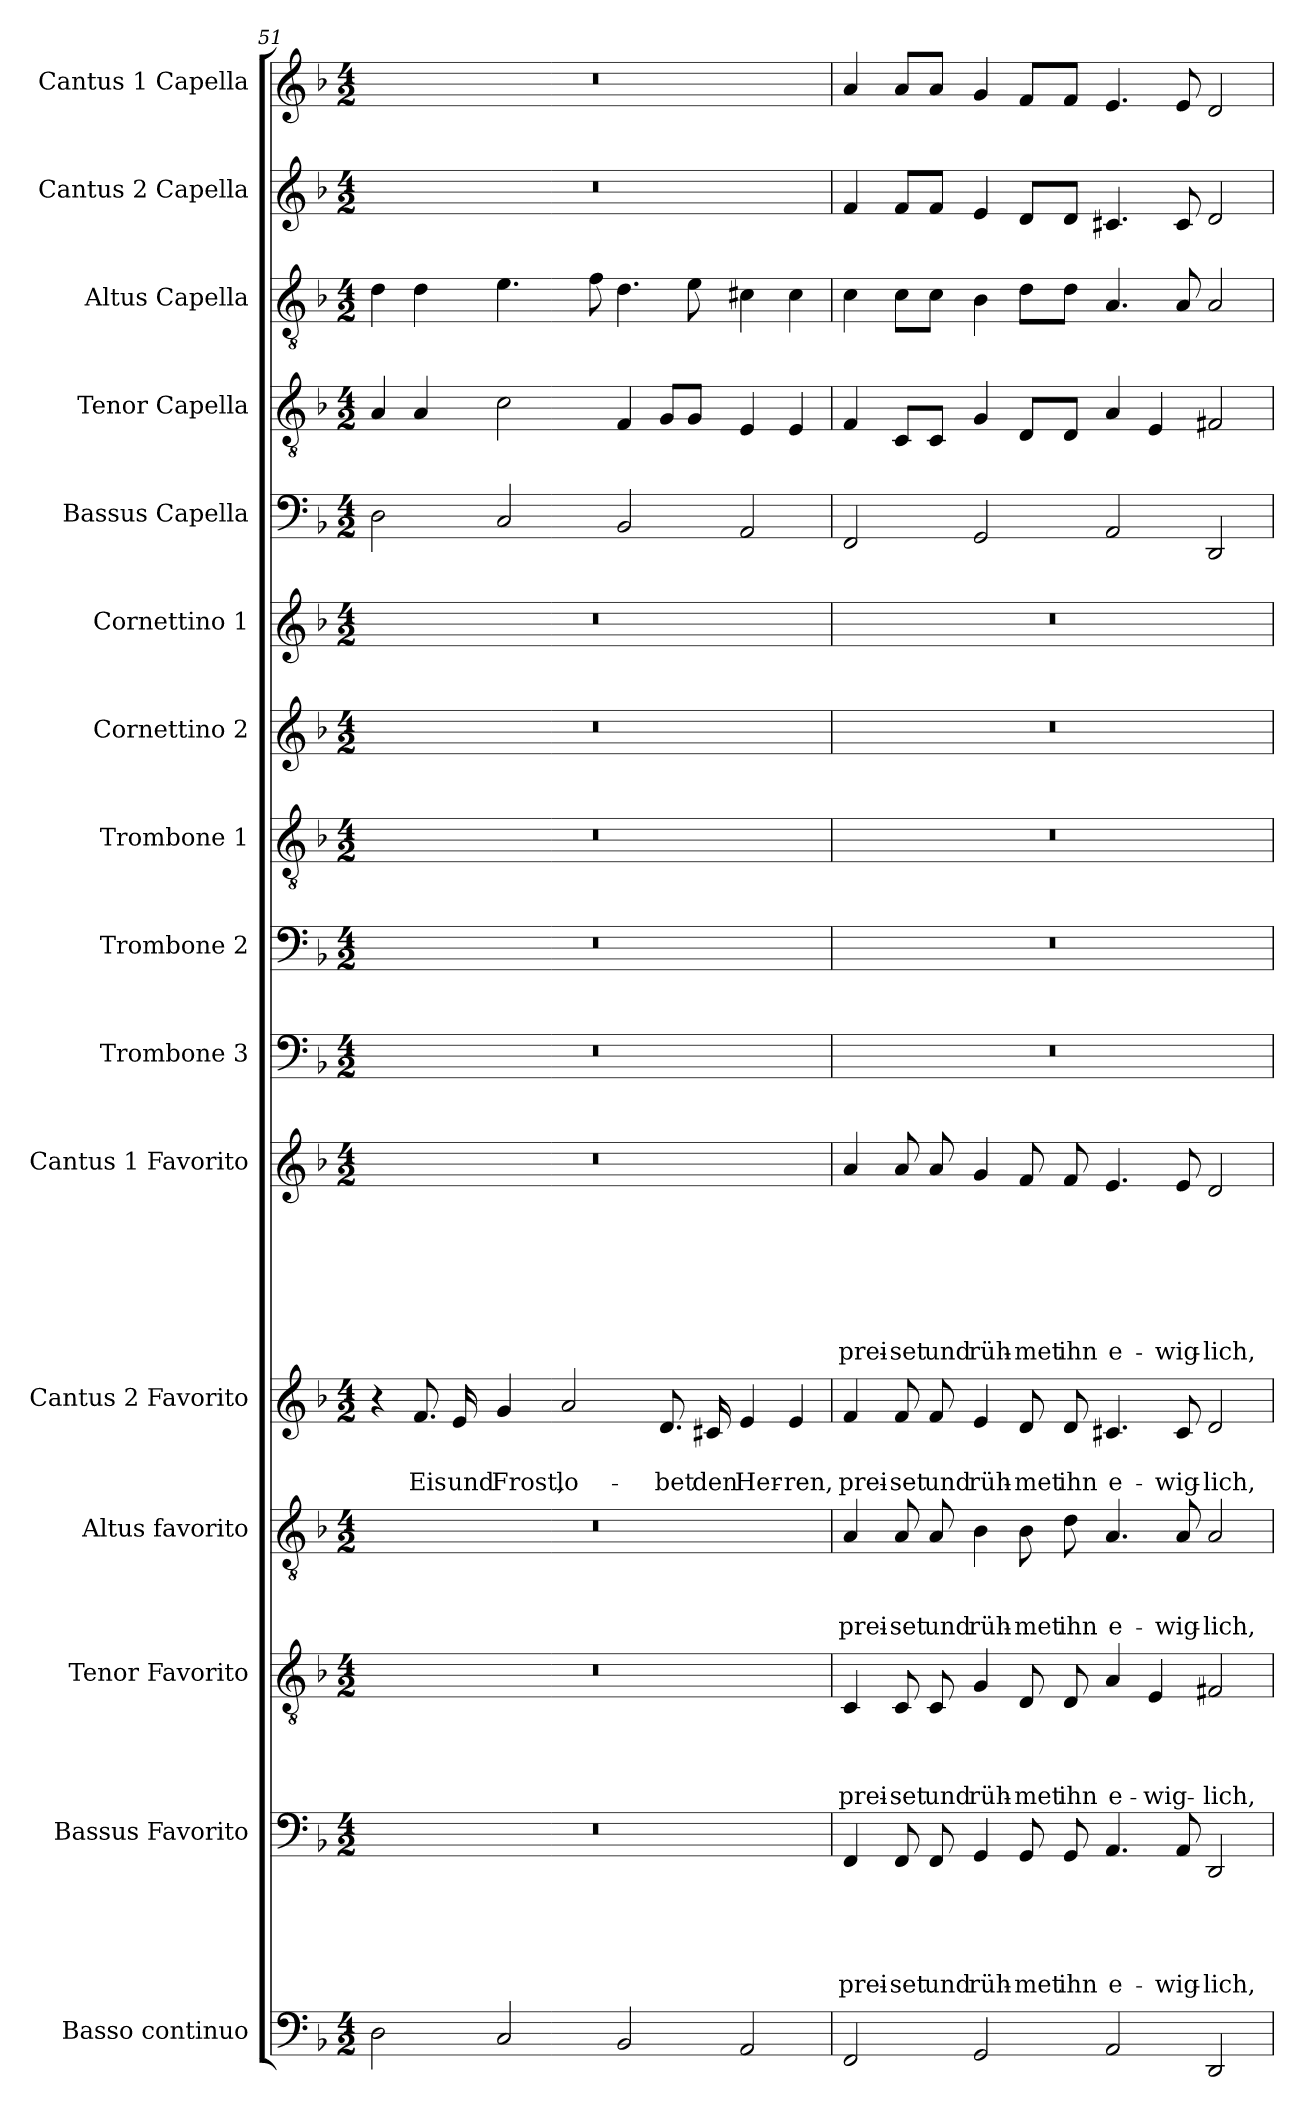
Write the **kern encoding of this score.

**kern	**kern	**text	**text	**text	**text	**text	**kern	**text	**text	**text	**text	**kern	**text	**text	**text	**kern	**text	**text	**kern	**text	**text	**text	**text	**text	**text	**text	**kern	**kern	**kern	**kern	**kern	**kern	**kern	**kern	**kern	**kern
*part16	*part15	*part15	*part15	*part15	*part15	*part15	*part14	*part14	*part14	*part14	*part14	*part13	*part13	*part13	*part13	*part12	*part12	*part12	*part11	*part11	*part11	*part11	*part11	*part11	*part11	*part11	*part10	*part9	*part8	*part7	*part6	*part5	*part4	*part3	*part2	*part1
*staff16	*staff15	*staff15	*staff15	*staff15	*staff15	*staff15	*staff14	*staff14	*staff14	*staff14	*staff14	*staff13	*staff13	*staff13	*staff13	*staff12	*staff12	*staff12	*staff11	*staff11	*staff11	*staff11	*staff11	*staff11	*staff11	*staff11	*staff10	*staff9	*staff8	*staff7	*staff6	*staff5	*staff4	*staff3	*staff2	*staff1
*I"Basso continuo	*I"Bassus Favorito	*	*	*	*	*	*I"Tenor Favorito	*	*	*	*	*I"Altus favorito	*	*	*	*I"Cantus 2 Favorito	*	*	*I"Cantus 1 Favorito	*	*	*	*	*	*	*	*I"Trombone 3	*I"Trombone 2	*I"Trombone 1	*I"Cornettino 2	*I"Cornettino 1	*I"Bassus Capella	*I"Tenor Capella	*I"Altus Capella	*I"Cantus 2 Capella	*I"Cantus 1 Capella
!!LO:PB:g=z
*clefF4	*clefF4	*	*	*	*	*	*clefGv2	*	*	*	*	*clefGv2	*	*	*	*clefG2	*	*	*clefG2	*	*	*	*	*	*	*	*clefF4	*clefF4	*clefGv2	*clefG2	*clefG2	*clefF4	*clefGv2	*clefGv2	*clefG2	*clefG2
*k[b-]	*k[b-]	*	*	*	*	*	*k[b-]	*	*	*	*	*k[b-]	*	*	*	*k[b-]	*	*	*k[b-]	*	*	*	*	*	*	*	*k[b-]	*k[b-]	*k[b-]	*k[b-]	*k[b-]	*k[b-]	*k[b-]	*k[b-]	*k[b-]	*k[b-]
*F:	*F:	*	*	*	*	*	*F:	*	*	*	*	*F:	*	*	*	*F:	*	*	*F:	*	*	*	*	*	*	*	*F:	*F:	*F:	*F:	*F:	*F:	*F:	*F:	*F:	*F:
*M4/2	*M4/2	*	*	*	*	*	*M4/2	*	*	*	*	*M4/2	*	*	*	*M4/2	*	*	*M4/2	*	*	*	*	*	*	*	*M4/2	*M4/2	*M4/2	*M4/2	*M4/2	*M4/2	*M4/2	*M4/2	*M4/2	*M4/2
=51	=51	=51	=51	=51	=51	=51	=51	=51	=51	=51	=51	=51	=51	=51	=51	=51	=51	=51	=51	=51	=51	=51	=51	=51	=51	=51	=51	=51	=51	=51	=51	=51	=51	=51	=51	=51
2D\	0r	.	.	.	.	.	0r	.	.	.	.	0r	.	.	.	4r	.	.	0r	.	.	.	.	.	.	.	0r	0r	0r	0r	0r	2D\	4A/	4d\	0r	0r
!	!	!	!	!	!	!	!	!	!	!	!	!	!	!	!	!	!	!LO:LY:b	!	!	!	!	!	!	!	!	!	!	!	!	!	!	!	!	!	!
.	.	.	.	.	.	.	.	.	.	.	.	.	.	.	.	8.f/	.	Eis	.	.	.	.	.	.	.	.	.	.	.	.	.	.	4A/	4d\	.	.
!	!	!	!	!	!	!	!	!	!	!	!	!	!	!	!	!	!	!LO:LY:b	!	!	!	!	!	!	!	!	!	!	!	!	!	!	!	!	!	!
.	.	.	.	.	.	.	.	.	.	.	.	.	.	.	.	16e/	.	und	.	.	.	.	.	.	.	.	.	.	.	.	.	.	.	.	.	.
!	!	!	!	!	!	!	!	!	!	!	!	!	!	!	!	!	!	!LO:LY:b	!	!	!	!	!	!	!	!	!	!	!	!	!	!	!	!	!	!
2C/	.	.	.	.	.	.	.	.	.	.	.	.	.	.	.	4g/	.	Frost,	.	.	.	.	.	.	.	.	.	.	.	.	.	2C/	2c\	4.e\	.	.
!	!	!	!	!	!	!	!	!	!	!	!	!	!	!	!	!	!	!LO:LY:b	!	!	!	!	!	!	!	!	!	!	!	!	!	!	!	!	!	!
.	.	.	.	.	.	.	.	.	.	.	.	.	.	.	.	2a/	.	lo-	.	.	.	.	.	.	.	.	.	.	.	.	.	.	.	.	.	.
.	.	.	.	.	.	.	.	.	.	.	.	.	.	.	.	.	.	.	.	.	.	.	.	.	.	.	.	.	.	.	.	.	.	8f\	.	.
2BB-/	.	.	.	.	.	.	.	.	.	.	.	.	.	.	.	.	.	.	.	.	.	.	.	.	.	.	.	.	.	.	.	2BB-/	4F/	4.d\	.	.
!	!	!	!	!	!	!	!	!	!	!	!	!	!	!	!	!	!	!LO:LY:b	!	!	!	!	!	!	!	!	!	!	!	!	!	!	!	!	!	!
.	.	.	.	.	.	.	.	.	.	.	.	.	.	.	.	8.d/	.	-bet	.	.	.	.	.	.	.	.	.	.	.	.	.	.	8G/L	.	.	.
.	.	.	.	.	.	.	.	.	.	.	.	.	.	.	.	.	.	.	.	.	.	.	.	.	.	.	.	.	.	.	.	.	8G/J	8e\	.	.
!	!	!	!	!	!	!	!	!	!	!	!	!	!	!	!	!	!	!LO:LY:b	!	!	!	!	!	!	!	!	!	!	!	!	!	!	!	!	!	!
.	.	.	.	.	.	.	.	.	.	.	.	.	.	.	.	16c#X/	.	den	.	.	.	.	.	.	.	.	.	.	.	.	.	.	.	.	.	.
!	!	!	!	!	!	!	!	!	!	!	!	!	!	!	!	!	!	!LO:LY:b	!	!	!	!	!	!	!	!	!	!	!	!	!	!	!	!	!	!
2AA/	.	.	.	.	.	.	.	.	.	.	.	.	.	.	.	4e/	.	Her-	.	.	.	.	.	.	.	.	.	.	.	.	.	2AA/	4E/	4c#X\	.	.
!	!	!	!	!	!	!	!	!	!	!	!	!	!	!	!	!	!	!LO:LY:b	!	!	!	!	!	!	!	!	!	!	!	!	!	!	!	!	!	!
.	.	.	.	.	.	.	.	.	.	.	.	.	.	.	.	4e/	.	-ren,	.	.	.	.	.	.	.	.	.	.	.	.	.	.	4E/	4c#\	.	.
=52	=52	=52	=52	=52	=52	=52	=52	=52	=52	=52	=52	=52	=52	=52	=52	=52	=52	=52	=52	=52	=52	=52	=52	=52	=52	=52	=52	=52	=52	=52	=52	=52	=52	=52	=52	=52
!	!	!	!	!	!	!LO:LY:b	!	!	!	!	!LO:LY:b	!	!	!	!LO:LY:b	!	!	!LO:LY:b	!	!	!	!	!	!	!	!LO:LY:b	!	!	!	!	!	!	!	!	!	!
2FF/	4FF/	.	.	.	.	prei-	4C/	.	.	.	prei-	4A/	.	.	prei-	4f/	.	prei-	4a/	.	.	.	.	.	.	prei-	0r	0r	0r	0r	0r	2FF/	4F/	4c\	4f/	4a/
!	!	!	!	!	!	!LO:LY:b	!	!	!	!	!LO:LY:b	!	!	!	!LO:LY:b	!	!	!LO:LY:b	!	!	!	!	!	!	!	!LO:LY:b	!	!	!	!	!	!	!	!	!	!
.	8FF/	.	.	.	.	-set	8C/	.	.	.	-set	8A/	.	.	-set	8f/	.	-set	8a/	.	.	.	.	.	.	-set	.	.	.	.	.	.	8C/L	8c\L	8f/L	8a/L
!	!	!	!	!	!	!LO:LY:b	!	!	!	!	!LO:LY:b	!	!	!	!LO:LY:b	!	!	!LO:LY:b	!	!	!	!	!	!	!	!LO:LY:b	!	!	!	!	!	!	!	!	!	!
.	8FF/	.	.	.	.	und	8C/	.	.	.	und	8A/	.	.	und	8f/	.	und	8a/	.	.	.	.	.	.	und	.	.	.	.	.	.	8C/J	8c\J	8f/J	8a/J
!	!	!	!	!	!	!LO:LY:b	!	!	!	!	!LO:LY:b	!	!	!	!LO:LY:b	!	!	!LO:LY:b	!	!	!	!	!	!	!	!LO:LY:b	!	!	!	!	!	!	!	!	!	!
2GG/	4GG/	.	.	.	.	rüh-	4G/	.	.	.	rüh-	4B-\	.	.	rüh-	4e/	.	rüh-	4g/	.	.	.	.	.	.	rüh-	.	.	.	.	.	2GG/	4G/	4B-\	4e/	4g/
!	!	!	!	!	!	!LO:LY:b	!	!	!	!	!LO:LY:b	!	!	!	!LO:LY:b	!	!	!LO:LY:b	!	!	!	!	!	!	!	!LO:LY:b	!	!	!	!	!	!	!	!	!	!
.	8GG/	.	.	.	.	-met	8D/	.	.	.	-met	8B-\	.	.	-met	8d/	.	-met	8f/	.	.	.	.	.	.	-met	.	.	.	.	.	.	8D/L	8d\L	8d/L	8f/L
!	!	!	!	!	!	!LO:LY:b	!	!	!	!	!LO:LY:b	!	!	!	!LO:LY:b	!	!	!LO:LY:b	!	!	!	!	!	!	!	!LO:LY:b	!	!	!	!	!	!	!	!	!	!
.	8GG/	.	.	.	.	ihn	8D/	.	.	.	ihn	8d\	.	.	ihn	8d/	.	ihn	8f/	.	.	.	.	.	.	ihn	.	.	.	.	.	.	8D/J	8d\J	8d/J	8f/J
!	!	!	!	!	!	!LO:LY:b	!	!	!	!	!LO:LY:b	!	!	!	!LO:LY:b	!	!	!LO:LY:b	!	!	!	!	!	!	!	!LO:LY:b	!	!	!	!	!	!	!	!	!	!
2AA/	4.AA/	.	.	.	.	e-	4A/	.	.	.	e-	4.A/	.	.	e-	4.c#X/	.	e-	4.e/	.	.	.	.	.	.	e-	.	.	.	.	.	2AA/	4A/	4.A/	4.c#X/	4.e/
!	!	!	!	!	!	!	!	!	!	!	!LO:LY:b	!	!	!	!	!	!	!	!	!	!	!	!	!	!	!	!	!	!	!	!	!	!	!	!	!
.	.	.	.	.	.	.	4E/	.	.	.	-wig-	.	.	.	.	.	.	.	.	.	.	.	.	.	.	.	.	.	.	.	.	.	4E/	.	.	.
!	!	!	!	!	!	!LO:LY:b	!	!	!	!	!	!	!	!	!LO:LY:b	!	!	!LO:LY:b	!	!	!	!	!	!	!	!LO:LY:b	!	!	!	!	!	!	!	!	!	!
.	8AA/	.	.	.	.	-wig-	.	.	.	.	.	8A/	.	.	-wig-	8c#/	.	-wig-	8e/	.	.	.	.	.	.	-wig-	.	.	.	.	.	.	.	8A/	8c#/	8e/
!	!	!	!	!	!	!LO:LY:b	!	!	!	!	!LO:LY:b	!	!	!	!LO:LY:b	!	!	!LO:LY:b	!	!	!	!	!	!	!	!LO:LY:b	!	!	!	!	!	!	!	!	!	!
2DD/	2DD/	.	.	.	.	-lich,	2F#X/	.	.	.	-lich,	2A/	.	.	-lich,	2d/	.	-lich,	2d/	.	.	.	.	.	.	-lich,	.	.	.	.	.	2DD/	2F#X/	2A/	2d/	2d/
=	=	=	=	=	=	=	=	=	=	=	=	=	=	=	=	=	=	=	=	=	=	=	=	=	=	=	=	=	=	=	=	=	=	=	=	=
*-	*-	*-	*-	*-	*-	*-	*-	*-	*-	*-	*-	*-	*-	*-	*-	*-	*-	*-	*-	*-	*-	*-	*-	*-	*-	*-	*-	*-	*-	*-	*-	*-	*-	*-	*-	*-
